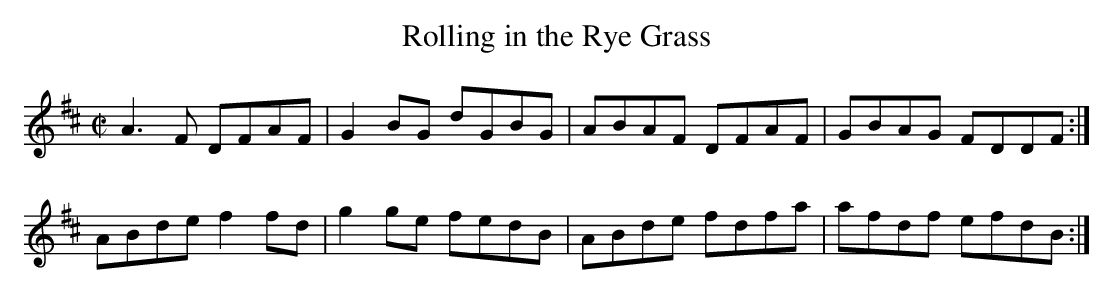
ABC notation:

X:1
T:Rolling in the Rye Grass
M:C|
L:1/8
K:D
A3 F DFAF | G2 BG dGBG | ABAF DFAF | GBAG FDDF :|
ABde f2 fd | g2 ge fedB| ABde fdfa | afdf efdB :|
